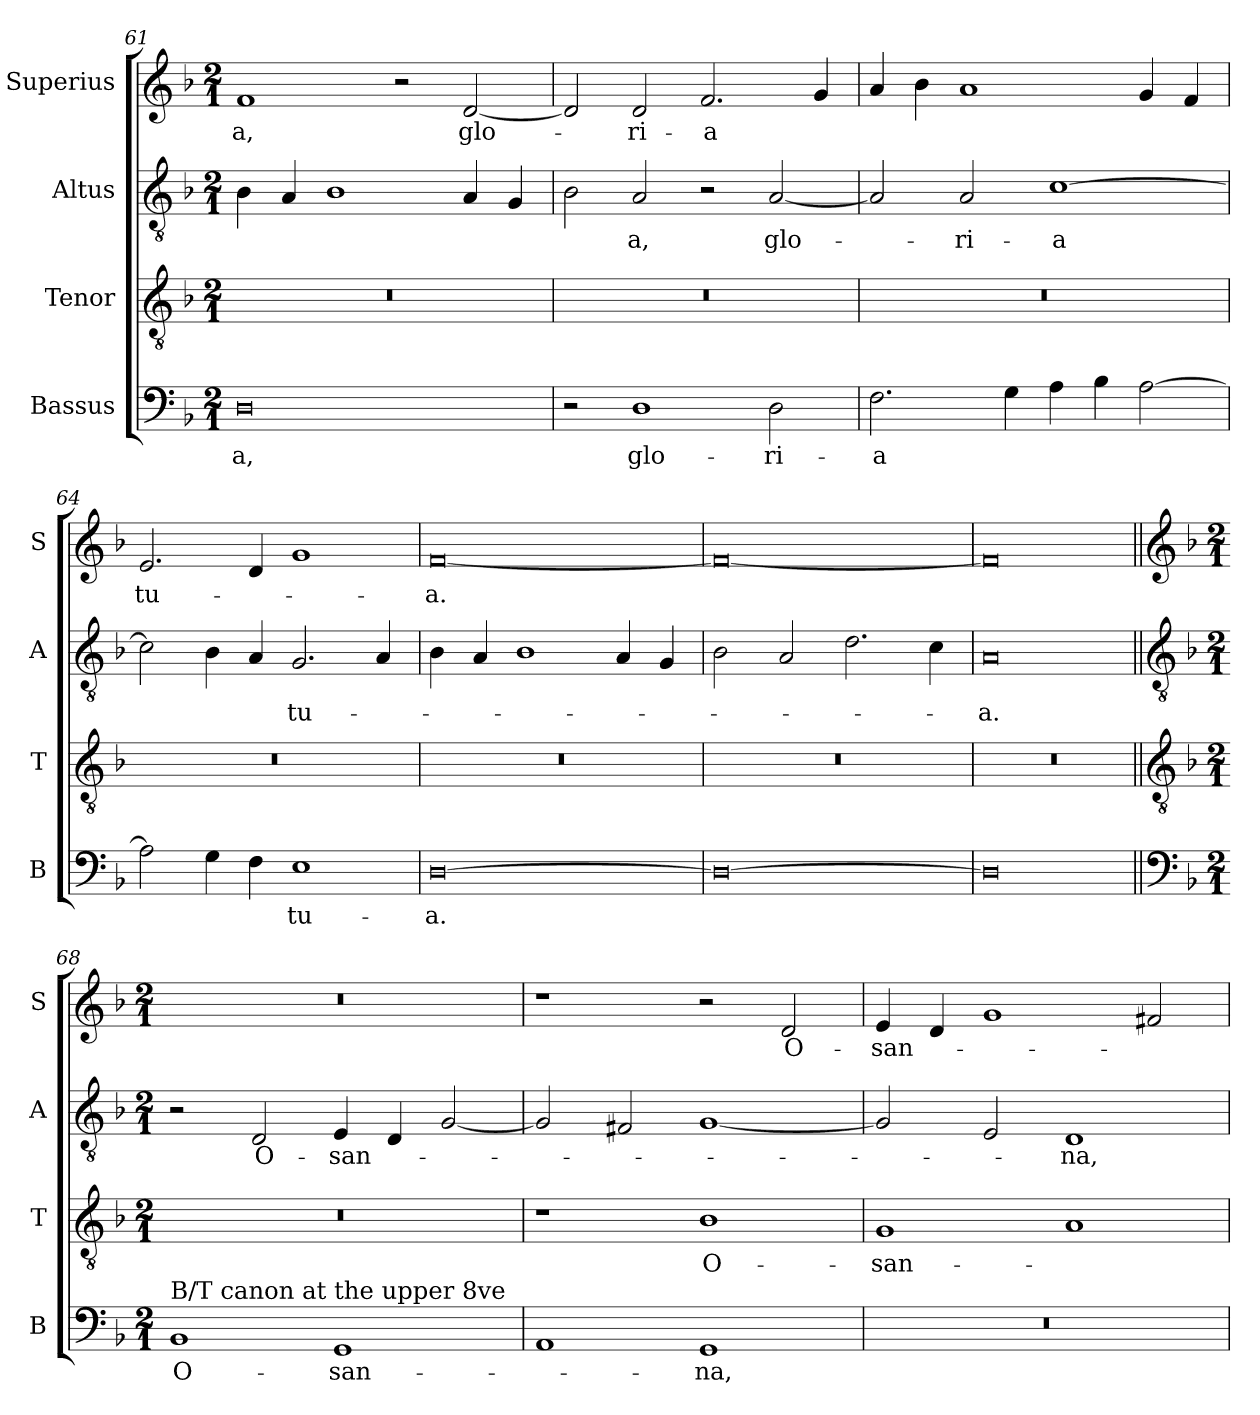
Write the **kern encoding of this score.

**kern	**text	**kern	**text	**kern	**text	**kern	**text
*part4	*part4	*part3	*part3	*part2	*part2	*part1	*part1
*staff4	*staff4	*staff3	*staff3	*staff2	*staff2	*staff1	*staff1
*I"Bassus	*	*I"Tenor	*	*I"Altus	*	*I"Superius	*
*I'B	*	*I'T	*	*I'A	*	*I'S	*
*clefF4	*	*clefGv2	*	*clefGv2	*	*clefG2	*
*k[b-]	*	*k[b-]	*	*k[b-]	*	*k[b-]	*
*M2/1	*	*M2/1	*	*M2/1	*	*M2/1	*
=61	=61	=61	=61	=61	=61	=61	=61
0D	-a,	0r	.	4B-\	.	1f	-a,
.	.	.	.	4A/	.	.	.
.	.	.	.	1B-	.	.	.
.	.	.	.	.	.	2r	.
.	.	.	.	4A/	.	[2d/	glo-
.	.	.	.	4G/	.	.	.
=62	=62	=62	=62	=62	=62	=62	=62
2r	.	0r	.	2B-\	.	2d/]	.
1D	glo-	.	.	2A/	-a,	2d/	-ri-
.	.	.	.	2r	.	2.f/	-a
2D\	-ri-	.	.	[2A/	glo-	.	.
.	.	.	.	.	.	4g/	.
=63	=63	=63	=63	=63	=63	=63	=63
2.F\	-a	0r	.	2A/]	.	4a/	.
.	.	.	.	.	.	4b-\	.
.	.	.	.	2A/	-ri-	1a	.
4G\	.	.	.	.	.	.	.
4A\	.	.	.	[1c	-a	.	.
4B-\	.	.	.	.	.	.	.
[2A\	.	.	.	.	.	4g/	.
.	.	.	.	.	.	4f/	.
=64	=64	=64	=64	=64	=64	=64	=64
2A\]	.	0r	.	2c\]	.	2.e/	tu-
4G\	.	.	.	4B-\	.	.	.
4F\	.	.	.	4A/	.	4d/	.
1E	tu-	.	.	2.G/	tu-	1g	.
.	.	.	.	4A/	.	.	.
=65	=65	=65	=65	=65	=65	=65	=65
[0D	-a.	0r	.	4B-\	.	[0f	-a.
.	.	.	.	4A/	.	.	.
.	.	.	.	1B-	.	.	.
.	.	.	.	4A/	.	.	.
.	.	.	.	4G/	.	.	.
=66	=66	=66	=66	=66	=66	=66	=66
0D_	.	0r	.	2B-\	.	0f_	.
.	.	.	.	2A/	.	.	.
.	.	.	.	2.d\	.	.	.
.	.	.	.	4c\	.	.	.
=67	=67	=67	=67	=67	=67	=67	=67
0D]	.	0r	.	0A	-a.	0f]	.
!!LO:LB:g=z
=68||	=68||	=68||	=68||	=68||	=68||	=68||	=68||
*clefF4	*	*clefGv2	*	*clefGv2	*	*clefG2	*
*k[b-]	*	*k[b-]	*	*k[b-]	*	*k[b-]	*
*M2/1	*	*M2/1	*	*M2/1	*	*M2/1	*
!LO:TX:a:t=B/T canon at the upper 8ve	!	!	!	!	!	!	!
1BB-	O-	0r	.	2r	.	0r	.
.	.	.	.	2D/	O-	.	.
1GG	-san-	.	.	4E/	-san-	.	.
.	.	.	.	4D/	.	.	.
.	.	.	.	[2G/	.	.	.
=69	=69	=69	=69	=69	=69	=69	=69
1AA	.	1r	.	2G/]	.	1r	.
.	.	.	.	2F#X/	.	.	.
1GG	-na,	1B-	O-	[1G	.	2r	.
.	.	.	.	.	.	2d/	O-
=70	=70	=70	=70	=70	=70	=70	=70
0r	.	1G	-san-	2G/]	.	4e/	-san-
.	.	.	.	.	.	4d/	.
.	.	.	.	2E/	.	1g	.
.	.	1A	.	1D	-na,	.	.
.	.	.	.	.	.	2f#X/	.
=	=	=	=	=	=	=	=
*-	*-	*-	*-	*-	*-	*-	*-
